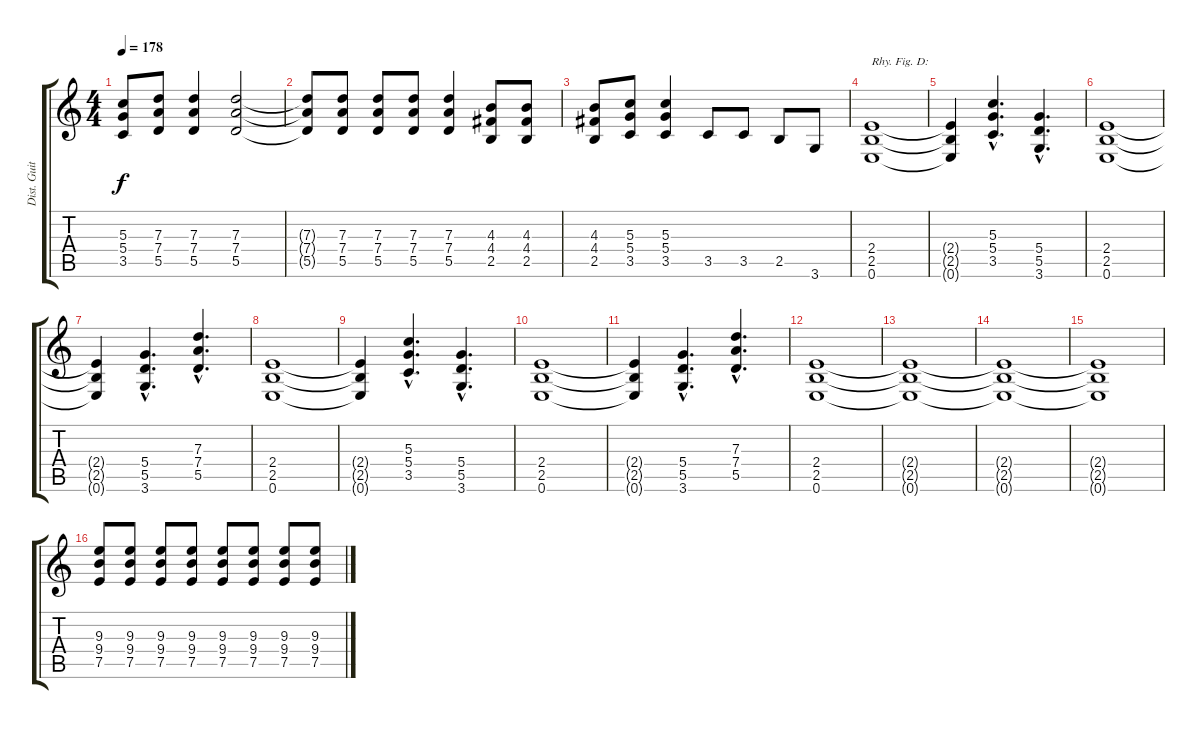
\track ("Dist. Guitar 2" "Dist. Guit") {instrument distortionguitar}
\staff {score tabs}
\tuning (E4 B3 G3 D3 A2 E2) {hide}
\ts (4 4)
\tempo 178
\clef g2
\ks c
(5.3 5.4 3.5).8{dy f} (7.3 7.4 5.5).8 (7.3 7.4 5.5).4 (7.3 7.4 5.5).2 |
(7.3{t} 7.4{t} 5.5{t}).8 (7.3 7.4 5.5).8 (7.3 7.4 5.5).8 (7.3 7.4 5.5).8 (7.3 7.4 5.5).4 (4.3 4.4 2.5).8 (4.3 4.4 2.5).8 |
(4.3 4.4 2.5).8 (5.3 5.4 3.5).8 (5.3 5.4 3.5).4 3.5.8 3.5.8 2.5.8 3.6.8 |
(2.4 2.5 0.6).1{txt "Rhy. Fig. D:" volume 10 instrument distortionguitar} |
(2.4{t} 2.5{t} 0.6{t}).4 (5.3{hac} 5.4{hac} 3.5{hac}).4{d} (5.4{hac} 5.5{hac} 3.6{hac}).4{d} |
(2.4 2.5 0.6).1 |
(2.4{t} 2.5{t} 0.6{t}).4 (5.4{hac} 5.5{hac} 3.6{hac}).4{d} (7.3{hac} 7.4{hac} 5.5{hac}).4{d} |
(2.4 2.5 0.6).1 |
(2.4{t} 2.5{t} 0.6{t}).4 (5.3{hac} 5.4{hac} 3.5{hac}).4{d} (5.4{hac} 5.5{hac} 3.6{hac}).4{d} |
(2.4 2.5 0.6).1 |
(2.4{t} 2.5{t} 0.6{t}).4 (5.4{hac} 5.5{hac} 3.6{hac}).4{d} (7.3{hac} 7.4{hac} 5.5{hac}).4{d} |
(2.4 2.5 0.6).1 |
(2.4{t} 2.5{t} 0.6{t}).1 |
(2.4{t} 2.5{t} 0.6{t}).1 |
(2.4{t} 2.5{t} 0.6{t}).1 |
(9.3 9.4 7.5).8 (9.3 9.4 7.5).8 (9.3 9.4 7.5).8 (9.3 9.4 7.5).8 (9.3 9.4 7.5).8 (9.3 9.4 7.5).8 (9.3 9.4 7.5).8 (9.3 9.4 7.5).8
